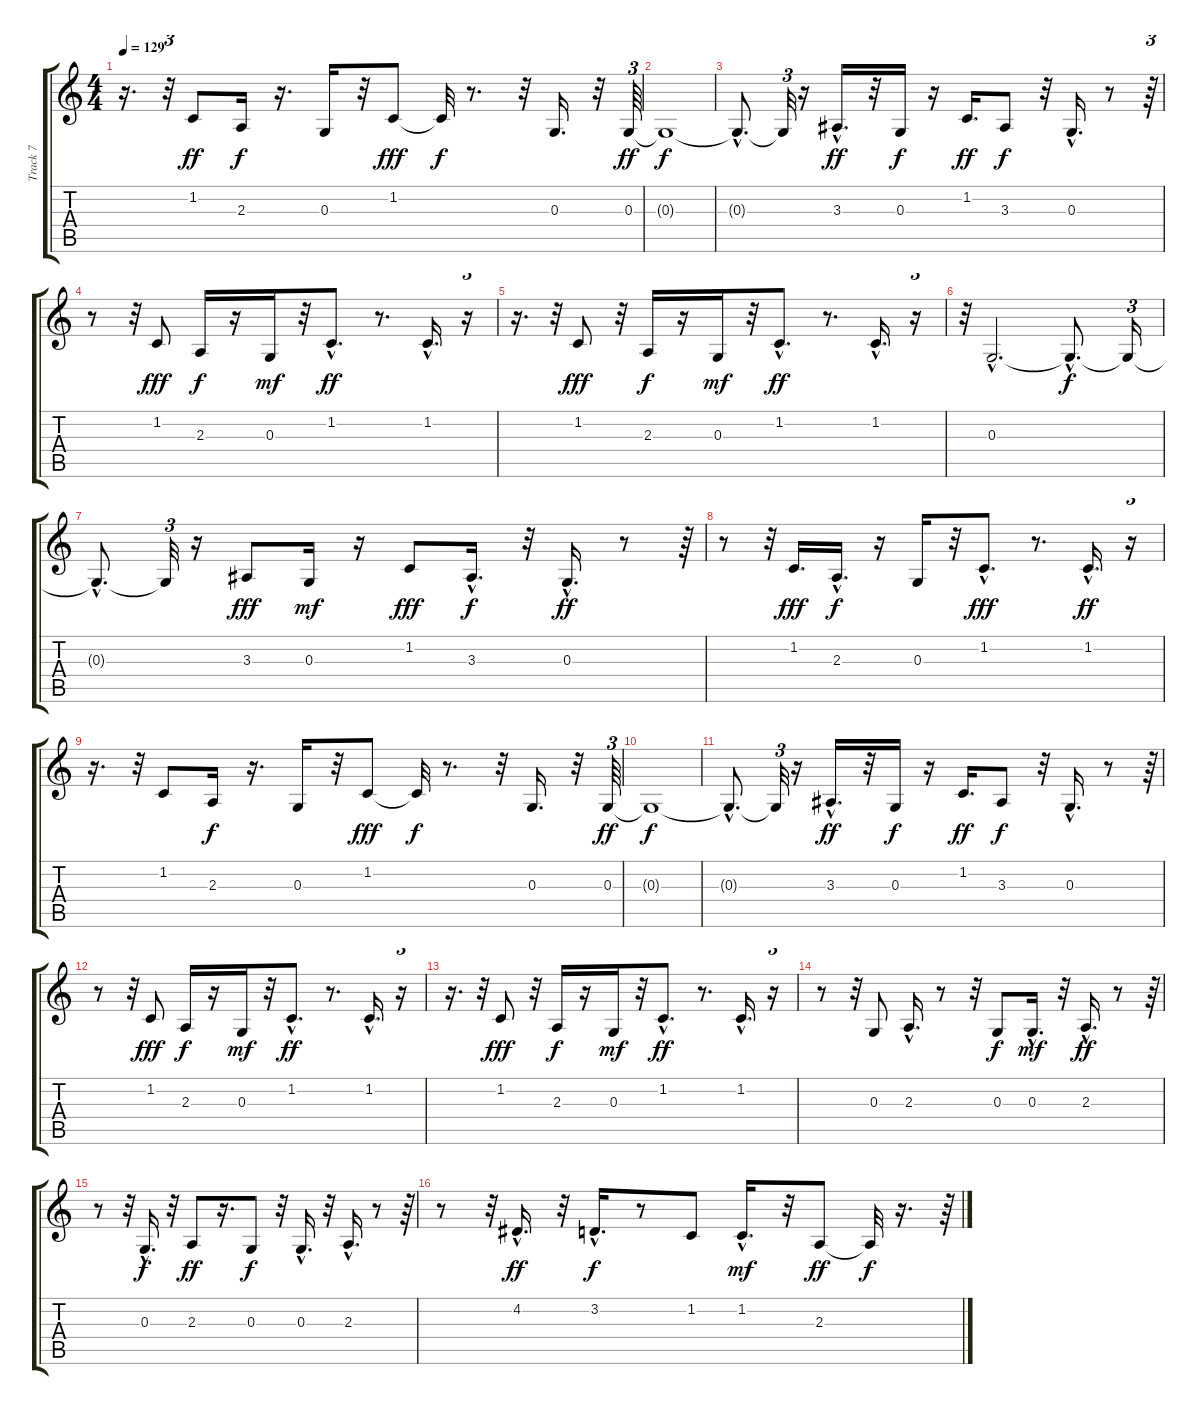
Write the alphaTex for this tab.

\track ("Track 7" "Track 7") {instrument tenorsax}
\staff {score tabs}
\tuning (E4 B3 G3 D3 A2 E2) {hide}
\ts (4 4)
\tempo 129
\clef g2
\ks c
r.16{d dy ff} r.32{tu (3 2)} 1.2.8 2.3.16{dy f} r.16{d} 0.3.16 r.32 1.2.8{dy fff} 1.2{t}.32{dy f} r.8{d} r.32 0.3.16{d} r.32 0.3.64{tu (3 2) dy ff} |
0.3{t}.1{dy f} |
0.3{hac t}.8{d} 0.3{t}.32{tu (3 2)} r.16 3.3{hac}.16{d dy ff} r.32 0.3.16{dy f} r.16 1.2.16{d dy ff} 3.3.8{dy f} r.32 0.3{hac}.16{d} r.8 r.64{tu (3 2)} |
r.8 r.32{tu (3 2)} 1.2.8{dy fff} 2.3.16{dy f} r.16 0.3.16{dy mf} r.32 1.2{hac}.8{d dy ff} r.8{d} 1.2{hac}.16{d} r.16{tu (3 2)} |
r.16{d} r.32{tu (3 2)} 1.2.8{dy fff} r.32 2.3.16{dy f} r.16 0.3.16{dy mf} r.32 1.2{hac}.8{d dy ff} r.8{d} 1.2{hac}.16{d} r.16{tu (3 2)} |
r.32{tu (3 2)} 0.3{hac}.2{d} 0.3{hac t}.8{d dy f} 0.3{t}.16{tu (3 2)} |
0.3{hac t}.8{d} 0.3{t}.32{tu (3 2)} r.16 3.3.8{dy fff} 0.3.16{dy mf} r.16 1.2.8{dy fff} 3.3{hac}.16{d dy f} r.32 0.3{hac}.16{d dy ff} r.8 r.64{tu (3 2)} |
r.8 r.32{tu (3 2)} 1.2.16{d dy fff} 2.3{hac}.16{d dy f} r.16 0.3.16 r.32 1.2{hac}.8{d dy fff} r.8{d} 1.2{hac}.16{d dy ff} r.16{tu (3 2)} |
r.16{d} r.32{tu (3 2)} 1.2.8 2.3.16{dy f} r.16{d} 0.3.16 r.32 1.2.8{dy fff} 1.2{t}.32{dy f} r.8{d} r.32 0.3.16{d} r.32 0.3.64{tu (3 2) dy ff} |
0.3{t}.1{dy f} |
0.3{hac t}.8{d} 0.3{t}.32{tu (3 2)} r.16 3.3{hac}.16{d dy ff} r.32 0.3.16{dy f} r.16 1.2.16{d dy ff} 3.3.8{dy f} r.32 0.3{hac}.16{d} r.8 r.64{tu (3 2)} |
r.8 r.32{tu (3 2)} 1.2.8{dy fff} 2.3.16{dy f} r.16 0.3.16{dy mf} r.32 1.2{hac}.8{d dy ff} r.8{d} 1.2{hac}.16{d} r.16{tu (3 2)} |
r.16{d} r.32{tu (3 2)} 1.2.8{dy fff} r.32 2.3.16{dy f} r.16 0.3.16{dy mf} r.32 1.2{hac}.8{d dy ff} r.8{d} 1.2{hac}.16{d} r.16{tu (3 2)} |
r.8 r.32{tu (3 2)} 0.3.8 2.3{hac}.16{d} r.8 r.32 0.3.8{dy f} 0.3{hac}.16{d dy mf} r.32 2.3{hac}.16{d dy ff} r.8 r.64{tu (3 2)} |
r.8 r.32{tu (3 2)} 0.3{hac}.16{d dy f} r.32 2.3.8{dy ff} r.16{d} 0.3.8{dy f} r.32 0.3{hac}.16{d} r.32 2.3{hac}.16{d} r.8 r.64{tu (3 2)} |
r.8 r.32{tu (3 2)} 4.2{hac}.16{d dy ff} r.32 3.2{hac}.16{d dy f} r.8 1.2.8 1.2{hac}.16{d dy mf} r.32 2.3.8{dy ff} 2.3{t}.32{dy f} r.16{d} r.64{tu (3 2)}
